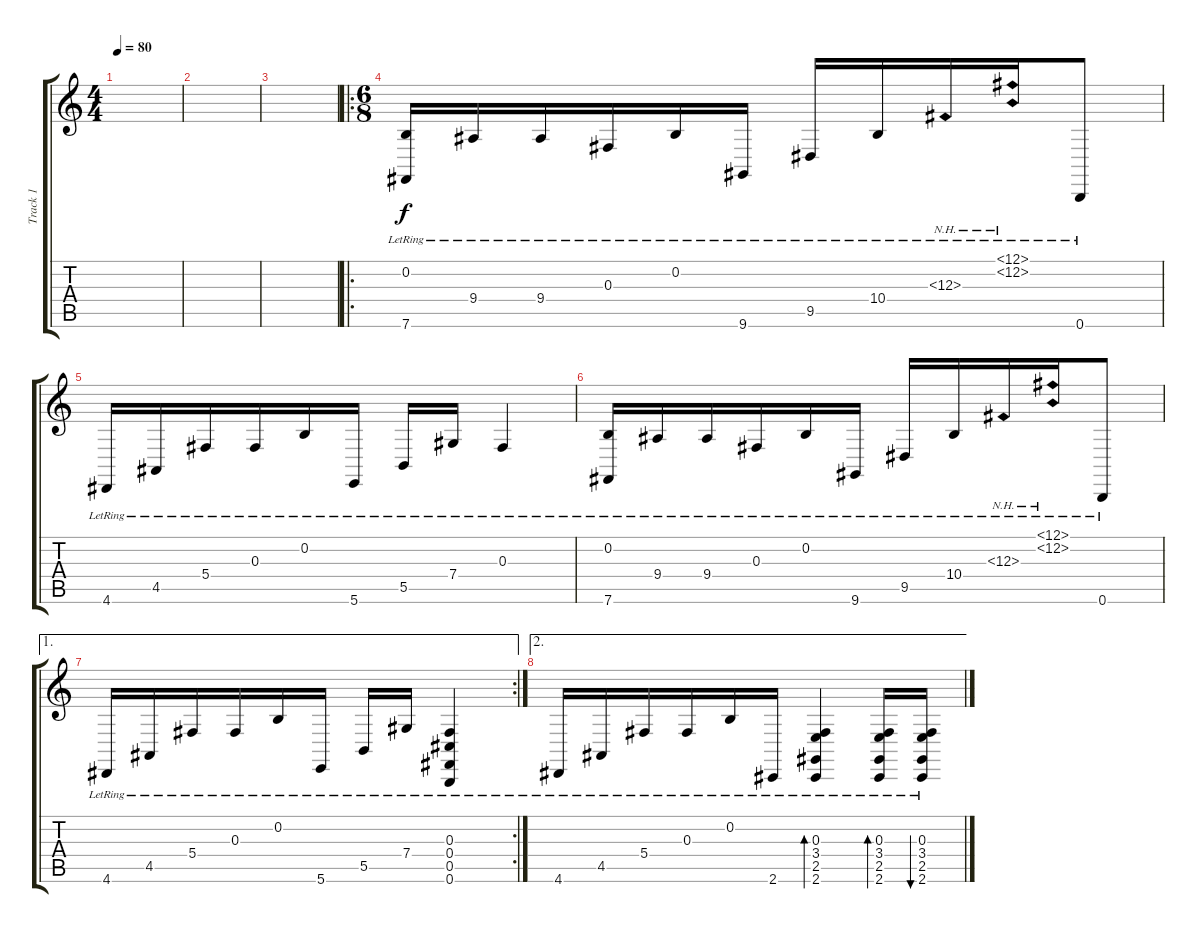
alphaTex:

\track ("Track 1" "Track 1") {instrument acousticgrandpiano}
\staff {score tabs}
\tuning (Gb4 B3 Gb3 Db3 Gb2 B1) {hide}
\ts (4 4)
\tempo 80
\clef g2
\ks c
|
|
|
\ro
\ts (6 8)
(0.2{lr} 7.6{lr}).16 9.4{lr}.16 9.4{lr}.16 0.3{lr}.16 0.2{lr}.16 9.6{lr}.16 9.5{lr}.16 10.4{lr}.16 12.3{nh lr}.16 (12.1{nh lr} 12.2{nh lr}).16 0.6{lr}.8 |
4.6{lr}.16 4.5{lr}.16 5.4{lr}.16 0.3{lr}.16 0.2{lr}.16 5.6{lr}.16 5.5{lr}.16 7.4{lr}.16 0.3{lr}.4 |
(0.2{lr} 7.6{lr}).16 9.4{lr}.16 9.4{lr}.16 0.3{lr}.16 0.2{lr}.16 9.6{lr}.16 9.5{lr}.16 10.4{lr}.16 12.3{nh lr}.16 (12.1{nh lr} 12.2{nh lr}).16 0.6{lr}.8 |
\ae 1
\rc 2
4.6{lr}.16 4.5{lr}.16 5.4{lr}.16 0.3{lr}.16 0.2{lr}.16 5.6{lr}.16 5.5{lr}.16 7.4{lr}.16 (0.3{lr} 0.4 0.5 0.6).4 |
\ae 2
4.6{lr}.16 4.5{lr}.16 5.4{lr}.16 0.3{lr}.16 0.2{lr}.16 2.6{lr}.16 (0.3{lr} 3.4{lr} 2.5{lr} 2.6{lr}).4{bd 60} (0.3{lr} 3.4{lr} 2.5{lr} 2.6{lr}).16{bd 60} (0.3{lr} 3.4{lr} 2.5{lr} 2.6{lr}).16{bu 60}
